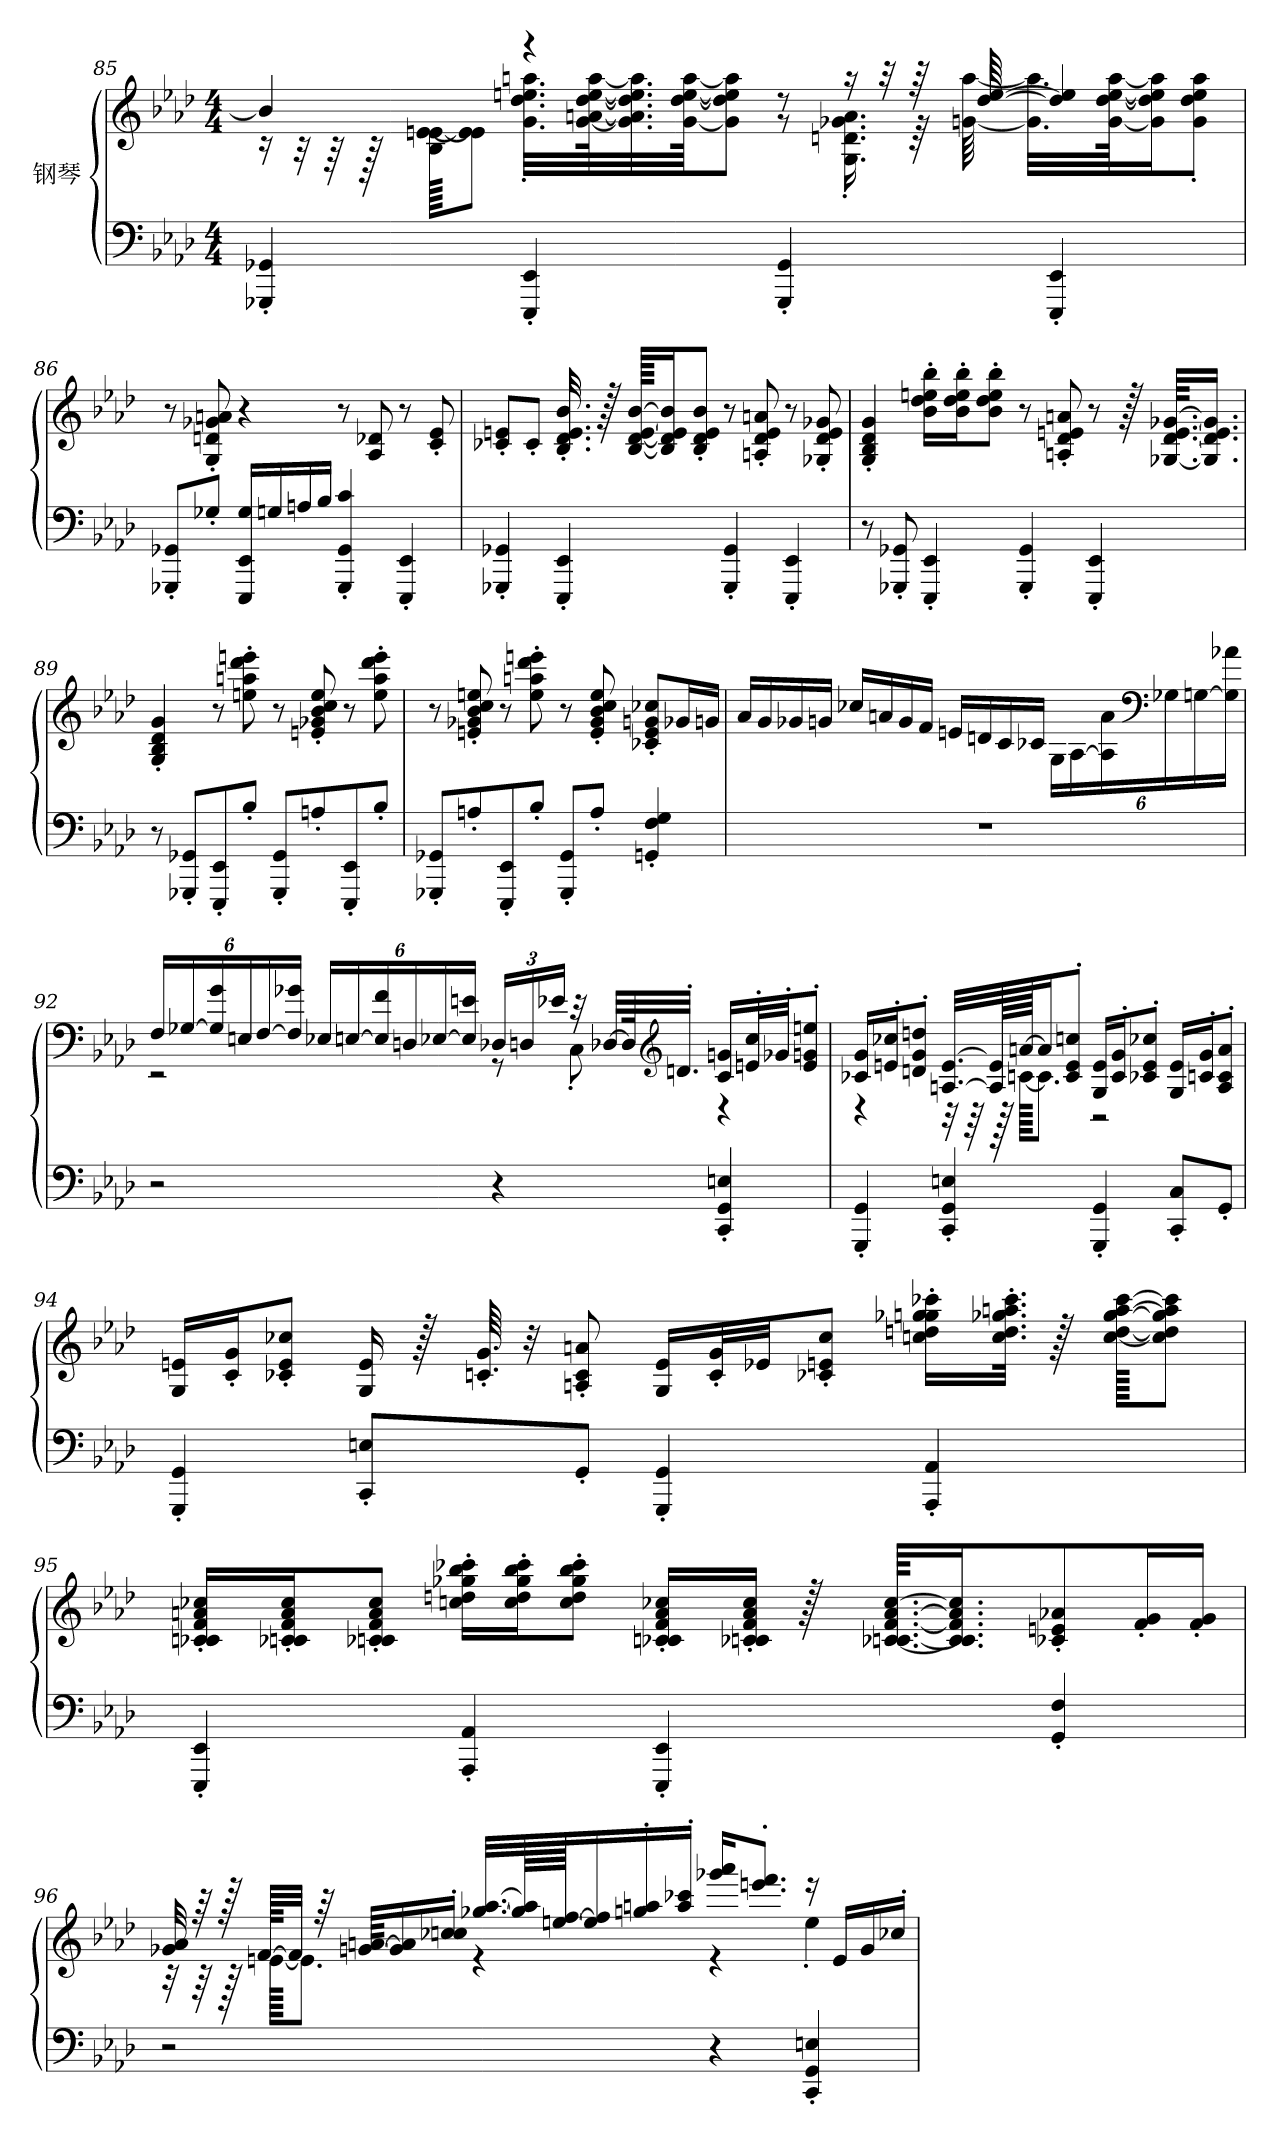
**kern	**kern
*part1	*part1
*staff2	*staff1
*I"钢琴	*
!!LO:LB:g=z
*clefF4	*clefG2
*k[b-e-a-d-]	*k[b-e-a-d-]
*M4/4	*M4/4
=85	=85
*	*^
4GGG-X/' 4GG-X/'	4b-/]	16r
.	.	32r
.	.	64r
.	.	128r
.	.	128B-\ [128e-\ [128en\KKKKL
.	.	8e-\] 8e\]J
4EEE-/' 4EE-/'	4r	32.g\' 32.dd-\' 32.een\' 32.aan\'LLL
.	.	[64g\ [64an\ [64dd-\ [64ee\ [64aa\K
.	.	32.g\] 32.a\] 32.dd-\] 32.ee\] 32.aa\]
.	.	[64g\ [64dd-\ [64ee\ [64aa\JJK
.	.	8g\] 8dd-\] 8ee\] 8aa\]J
4GGG-/' 4GG-/'	8r	8r
.	16r	16.G\' 16.dn\' 16.g-X\' 16.a\'
.	32r	.
.	64r	64r
.	[64dd-/ [64ee/	[64gn\ [64aa\
4EEE-/' 4EE-/'	4dd-/] 4ee/]	32.g\] 32.aa\]LLL
.	.	[64g\ [64dd-\ [64ee\ [64aa\JK
.	.	16g\] 16dd-\] 16ee\] 16aa\]J
.	.	8g\' 8dd-\' 8ee\' 8aa\'J
*	*v	*v
!!LO:LB:g=z
=86	=86
8GGG-X/' 8GG-X/'L	8r
8G-X'/J	8G/' 8dn/' 8g-X/' 8an/'
16EEE-/ 16EE-/ 16G-/LL	4r
16Gn/	.
16An/	.
16B-/JJ	.
4GGG-/' 4GG-/' 4c/'	8r
.	8A-/ 8d-X/
4EEE-/' 4EE-/'	8r
.	8c/' 8e-/'
=87	=87
4GGG-X/' 4GG-X/'	8c-X/' 8en/'L
.	8c-'/J
4EEE-/' 4EE-/'	32.B-/' 32.d-/' 32.e/' 32.b-/'
.	128r
.	[128B-/ [128d-/ [128e/ [128b-/KKKLL
.	16B-/] 16d-/] 16e/] 16b-/]J
.	8B-/' 8d-/' 8e/' 8b-/'J
4GGG-/' 4GG-/'	8r
.	8An/' 8d-/' 8e/' 8an/'
4EEE-/' 4EE-/'	8r
.	8G-X/' 8d-/' 8e/' 8g-X/'
!!LO:LB:g=z
=88	=88
8r	4G/' 4B-/' 4d-/' 4g/'
8GGG-X/' 8GG-X/'	.
4EEE-/' 4EE-/'	16b-\' 16dd-\' 16een\' 16bb-\'LL
.	16b-\' 16dd-\' 16ee\' 16bb-\'J
.	8b-\' 8dd-\' 8ee\' 8bb-\'J
4GGG-/' 4GG-/'	8r
.	8An/' 8d-/' 8en/' 8an/'
4EEE-/' 4EE-/'	8r
.	128r
.	[64.G-X/ [64.d-/ [64.e/ [64.g-X/KKLL
.	16.G-/] 16.d-/] 16.e/] 16.g-/]JJ
=89	=89
8r	4G/' 4B-/' 4d-/' 4g/'
8GGG-X/' 8GG-X/'L	.
8EEE-/' 8EE-/'	8r
8B-'/J	8een\' 8aan\' 8ddd-\' 8eeen\'
8GGG-/' 8GG-/'L	8r
8An'/	8en/' 8g-X/' 8b-/' 8cc/' 8ee/'
8EEE-/' 8EE-/'	8r
8B-'/J	8ee\' 8aa\' 8ddd-\' 8eee\'
!!LO:LB:g=z
=90	=90
8GGG-X/' 8GG-X/'L	8r
8An'/	8en/' 8g-X/' 8b-/' 8cc/' 8een/'
8EEE-/' 8EE-/'	8r
8B-'/J	8ee\' 8aan\' 8ddd-\' 8eeen\'
8GGG-/' 8GG-/'L	8r
8A'/J	8e/' 8g-/' 8b-/' 8cc/' 8ee/'
4GGn/' 4F/' 4G/'	8c-X/' 8e/' 8gn/' 8cc-X/'L
.	16g-X/L
.	16gn/JJ
=91	=91
1r	16a-/LL
.	16g/
.	16g-X/
.	16gn/JJ
.	16cc-X/LL
.	16an/
.	16g/
.	16f/JJ
.	16en/LL
.	16dn/
.	16c/
.	16c-X/JJ
*	*Xbrackettup
.	24G\LL
.	[24A-\
.	24A-\] 24a\
*	*clefF4
.	24G-X\
.	[24Gn\
.	24G\] 24a-X\JJ
!!LO:PB:g=z
=92	=92
*	*^
2r	24F/LL	2r
.	[24G-X/	.
.	24G-/] 24g/	.
.	24En/	.
.	[24F/	.
.	24F/] 24g-X/JJ	.
.	24E-X/LL	.
.	[24En/	.
.	24E/] 24f/	.
.	24Dn/	.
.	[24E-X/	.
.	24E-/] 24en/JJ	.
4r	24D-X/LL	8r
.	24Dn/	.
.	24e-X/JJ	.
.	32r	8C'\
.	[32D-X/LLL	.
.	64D-/K]	.
*	*clefG2	*
.	32.dn'/JJJ	.
4CC/' 4GG/' 4En/'	16c/ 16gn/LL	4r
.	32en/' 32cc/'L	.
.	32g-X'/JJ	.
.	8e/' 8gn/' 8een/'J	.
!!LO:LB:g=z	!!
=93	=93	=93
4GGG/' 4GG/'	16c-X/ 16g/LL	4r
.	16en/' 16cc-X/'J	.
.	8dn/' 8g/' 8ddn/'J	.
4CC/' 4GG/' 4En/'	[32.An/ [32.e/LLL	32r
.	.	64r
.	128A/] 128e/]LL	128r
.	[128an/JJJ	[128cn\KKKKL
.	16a/J]	8.c\J]
.	8c/' 8e/' 8ccn/'J	.
4GGG/' 4GG/'	16G/ 16e/LL	2r
.	16c/' 16g/'J	.
.	8c-X/' 8e/' 8cc-X/'J	.
8CC/' 8C/'L	16G/ 16e/LL	.
.	16cn/' 16g/'J	.
8GG'/J	8A/' 8c/' 8a/'J	.
*	*v	*v
!!LO:LB:g=z
=94	=94
4GGG/' 4GG/'	16G/ 16en/LL
.	16c/' 16g/'J
.	8c-X/' 8e/' 8cc-X/'J
8CC/' 8En/'L	16G/ 16e/
.	128r
.	64.cn/' 64.g/'
.	32r
8GG'/J	8An/' 8c/' 8an/'
4GGG/' 4GG/'	16G/ 16e/LL
.	32c/' 32g/'L
.	32e-X/JJ
.	8c-X/' 8en/' 8cc-/'J
4AAA-/' 4AA-/'	16ccn\' 16ddn\' 16gg-X\' 16ggn\' 16ccc-X\'LL
.	32.cc\' 32.dd\' 32.gg-X\' 32.aan\' 32.ccc-\'JJk
.	128r
.	[128cc\ [128dd\ [128gg-\ [128aa\ [128ccc-\KKKKL
.	8cc\] 8dd\] 8gg-\] 8aa\] 8ccc-\]J
!!LO:LB:g=z
=95	=95
4EEE-/' 4EE-/'	16c-X/' 16cn/' 16f/' 16an/' 16cc-X/'LL
.	16c-X/' 16cn/' 16f/' 16a/' 16cc-/'J
.	8c-X/' 8cn/' 8f/' 8a/' 8cc-/'J
4AAA-/' 4AA-/'	16ccn\' 16ddn\' 16gg-X\' 16bb-\' 16ccc-X\'LL
.	16cc\' 16dd\' 16gg-\' 16bb-\' 16ccc-\'J
.	8cc\' 8dd\' 8gg-\' 8bb-\' 8ccc-\'J
4EEE-/' 4EE-/'	16c-X/' 16cn/' 16f/' 16a/' 16cc-X/'LL
.	16c-X/' 16cn/' 16f/' 16a/' 16cc-/'JJ
.	128r
.	[64.c-X/ [64.cn/ [64.f/ [64.a/ [64.cc-/KKLL
.	16.c-/] 16.c/] 16.f/] 16.a/] 16.cc-/]J
4GG/' 4F/'	8c-X/' 8en/' 8a-X/'
.	16f/' 16g/'L
.	16f/' 16g/'JJ
!!LO:LB:g=z
=96	=96
*	*^
2r	32g-X/ 32a-/	32r
.	64r	64r
.	128r	128r
.	[128f/KKLLL	[128en\KKKKL
.	32f/JJJ]	8.e\J]
.	64r	.
.	[64gn/ [64an/KKLL	.
.	16g/] 16a/]	.
.	16cc-X/' 16ccn/'JJ	.
.	[32.gg-X/ [32.aa-/LLL	4r
.	128gg-/] 128aa-/]LL	.
.	[128een/ [128ff/JJJ	.
.	16ee/] 16ff/]	.
.	16ggn/' 16aan/'	.
.	16aa/' 16ccc-X/'JJ	.
4r	16ggg-X/ 16aaa-/KL	4r
.	8.eeen/' 8.fff/'J	.
4CC/' 4GG/' 4En/'	16r	4ee'\
.	16e/LL	.
.	16g/	.
.	16cc-X'/JJ	.
*	*v	*v
=	=
*-	*-
